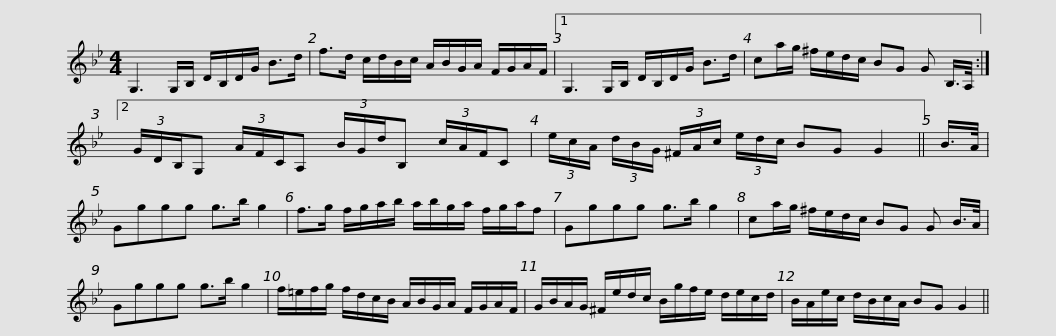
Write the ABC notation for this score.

X:1
L:1/8
M:4/4
I:linebreak $
K:Gmin
V:1 treble
V:1
 G,3 G,/B,/ D/B,/D/G/ B>d | f>d c/d/B/c/ A/B/G/A/ F/G/A/F/ |1 G,3 G,/B,/ D/B,/D/G/ B>d |$ ca/g/ ^f/e/d/c/ BG G B,/>A,/ :|2 (3G/D/B,/G, (3A/F/C/A, (3B/G/d/B, (3c/A/F/C | %5
 (3e/c/A/ (3d/B/G/ (3^F/A/c/ (3e/d/c/ BG G2 ||$ B/>A/ | Gggg g>b g2 | f>g f/g/a/b/ a/b/g/a/ f/g/a/f | Gggg g>b g2 |$ %10
 ca/g/ ^f/e/d/c/ BG G B/>A/ | Gggg g>b g2 | f/=e/f/g/ f/d/c/B/ A/B/G/A/ F/G/A/F/ |$ G/B/A/G/ ^F/e/d/c/ B/g/f/e/ d/e/c/d/ | B/A/e/c/ d/B/c/A/ BG G2 || %15
